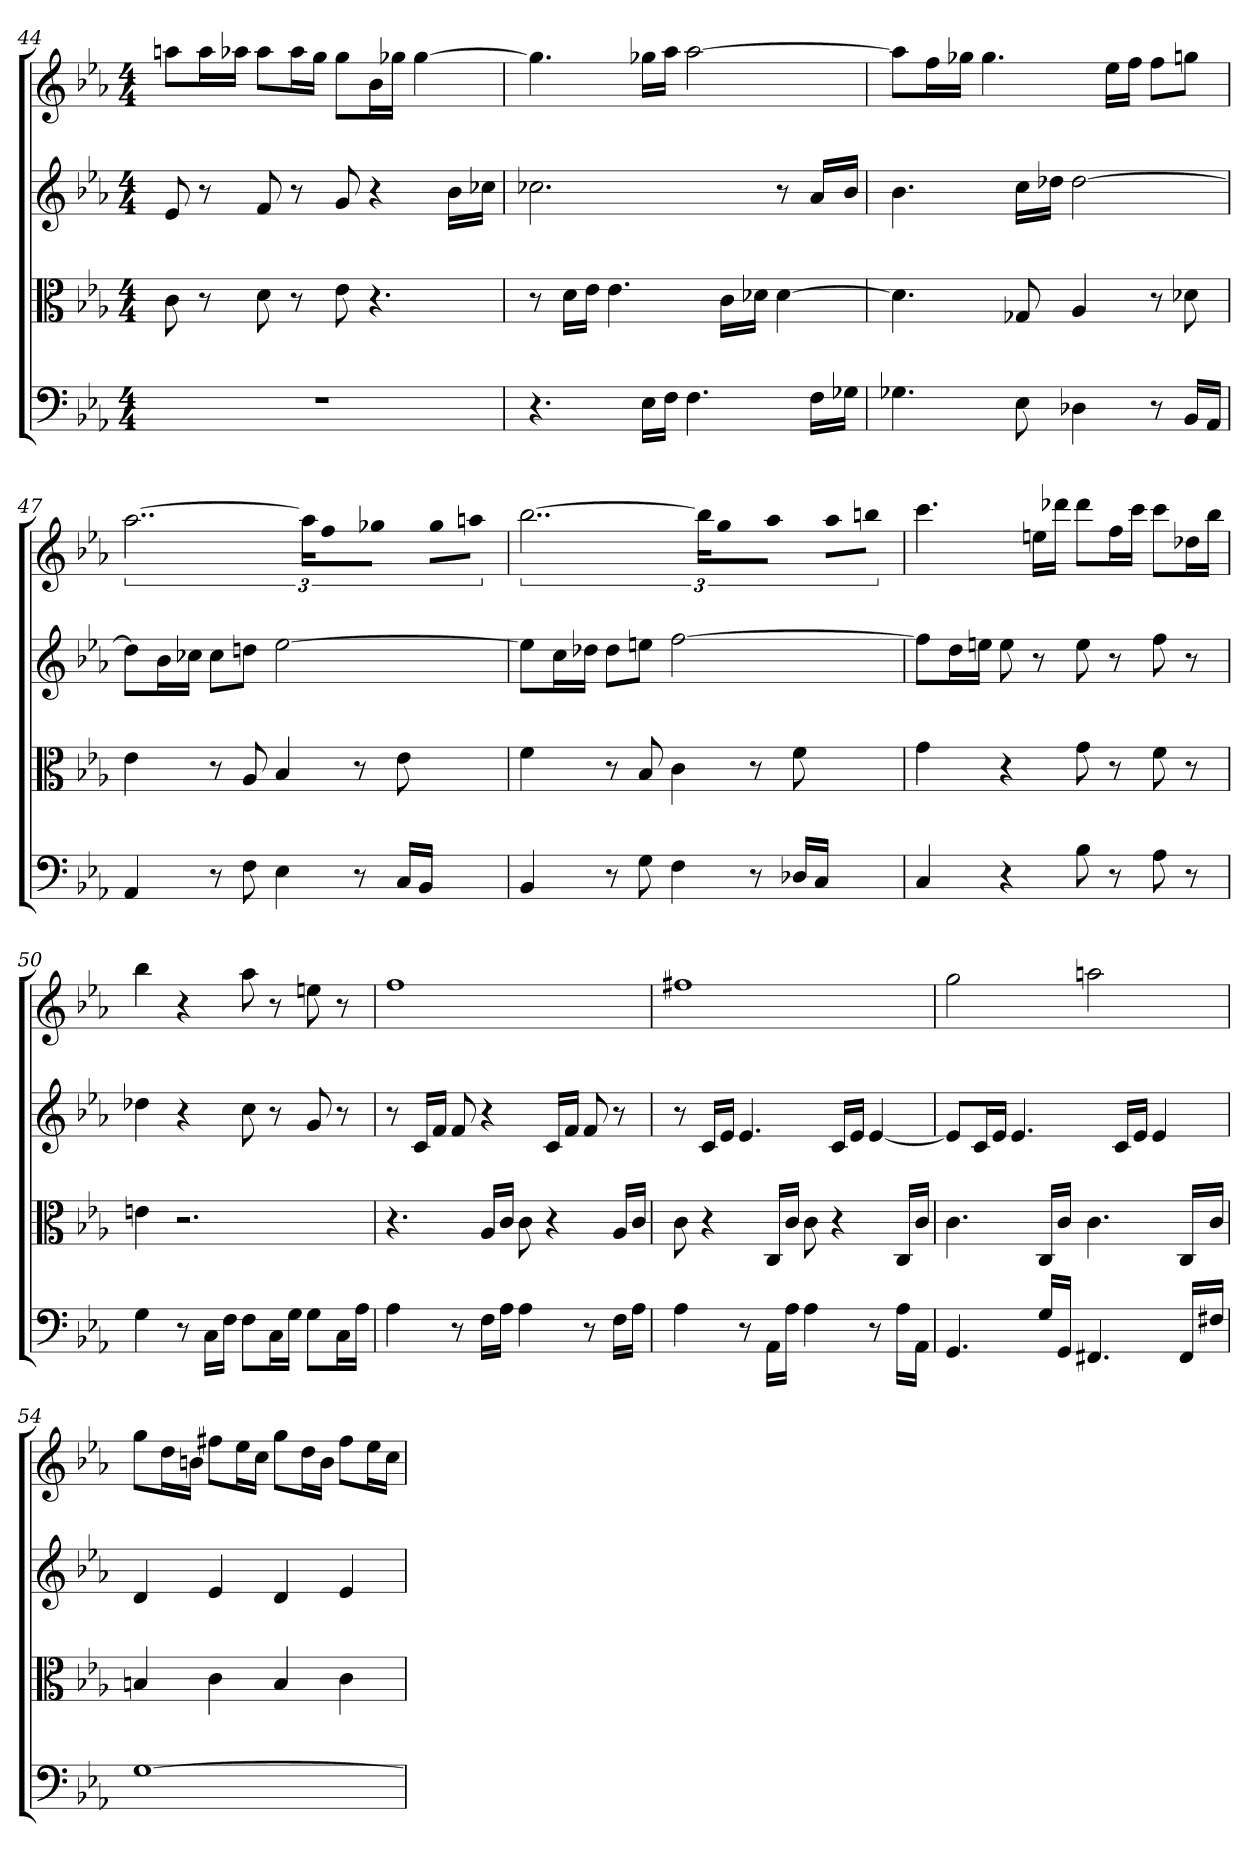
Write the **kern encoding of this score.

**kern	**kern	**kern	**kern
*part4	*part3	*part2	*part1
*staff4	*staff3	*staff2	*staff1
*clefF4	*clefC3	*	*
*k[b-e-a-]	*k[b-e-a-]	*k[b-e-a-]	*k[b-e-a-]
*E-:	*E-:	*E-:	*E-:
*M4/4	*M4/4	*M4/4	*M4/4
=44	=44	=44	=44
1r	8c	8e-	8aanL
.	8r	8r	16aaL
.	.	.	16aa-XJJ
.	8d	8f	8aa-L
.	8r	8r	16aa-L
.	.	.	16ggJJ
.	8e-	8g	8ggL
.	4.r	4r	16b-L
.	.	.	16gg-XJJ
.	.	.	[4gg-
.	.	16b-LL	.
.	.	16cc-XJJ	.
=45	=45	=45	=45
4.r	8r	2.cc-X	4.gg-]
.	16d\LL	.	.
.	16e-\JJ	.	.
.	4.e-	.	.
16E-\LL	.	.	16gg-XLL
16F\JJ	.	.	16aa-JJ
4.F	.	.	[2aa-
.	16c\LL	.	.
.	16d-X\JJ	.	.
.	[4d-	8r	.
16F\LL	.	16a-LL	.
16G-X\JJ	.	16b-JJ	.
=46	=46	=46	=46
4.G-X	4.d-]	4.b-	8aa-L]
.	.	.	16ffL
.	.	.	16gg-XJJ
.	.	.	4.gg-
8E-	8G-X	16ccLL	.
.	.	16dd-XJJ	.
4D-X	4A-	[2dd-	.
.	.	.	16ee-LL
.	.	.	16ffJJ
8r	8r	.	8ffL
16BB-/LL	8d-X	.	8ggnJ
16AA-/JJ	.	.	.
=47	=47	=47	=47
4AA-	4e-	8dd-L]	[3..aa-
.	.	16b-L	.
.	.	16cc-XJJ	.
8r	8r	8cc-L	.
8F	8A-	8ddnJ	.
4E-	4B-	[2ee-	.
.	.	.	24aa-LL]
.	.	.	16ff
.	.	.	16gg-XJJ
8r	8r	.	8gg-L
16C/LL	8e-	.	8aanJ
16BB-/JJ	.	.	.
=48	=48	=48	=48
4BB-	4f	8ee-L]	[3..bb-
.	.	16ccL	.
.	.	16dd-XJJ	.
8r	8r	8dd-L	.
8G	8B-	8eenJ	.
4F	4c	[2ff	.
.	.	.	24bb-LL]
.	.	.	16gg
.	.	.	16aa-JJ
8r	8r	.	8aa-L
16D-X/LL	8f	.	8bbnJ
16C/JJ	.	.	.
=49	=49	=49	=49
4C	4g	8ffL]	4.ccc
.	.	16ddL	.
.	.	16eenJJ	.
4r	4r	8ee	.
.	.	8r	16eenLL
.	.	.	16ddd-XJJ
8B-	8g	8ee	8ddd-L
8r	8r	8r	16ffL
.	.	.	16cccJJ
8A-	8f	8ff	8cccL
8r	8r	8r	16dd-XL
.	.	.	16bb-JJ
=50	=50	=50	=50
4G	4en	4dd-X	4bb-
8r	2.r	4r	4r
16C\LL	.	.	.
16F\JJ	.	.	.
8F\L	.	8cc	8aa-
16C\L	.	8r	8r
16G\JJ	.	.	.
8G\L	.	8g	8een
16C\L	.	8r	8r
16A-\JJ	.	.	.
=51	=51	=51	=51
4A-	4.r	8r	1ff
.	.	16cLL	.
.	.	16fJJ	.
8r	.	8f	.
16F\LL	16A-/LL	4r	.
16A-\JJ	16c/JJ	.	.
4A-	8c	.	.
.	4r	16cLL	.
.	.	16fJJ	.
8r	.	8f	.
16F\LL	16A-/LL	8r	.
16A-\JJ	16c/JJ	.	.
=52	=52	=52	=52
4A-	8c	8r	1ff#X
.	4r	16cLL	.
.	.	16e-JJ	.
8r	.	4.e-	.
16AA-\LL	16C/LL	.	.
16A-\JJ	16c/JJ	.	.
4A-	8c	.	.
.	4r	16cLL	.
.	.	16e-JJ	.
8r	.	[4e-	.
16A-\LL	16C/LL	.	.
16AA-\JJ	16c/JJ	.	.
=53	=53	=53	=53
4.GG	4.c	8e-L]	2gg
.	.	16cL	.
.	.	16e-JJ	.
.	.	4.e-	.
16G/LL	16C/LL	.	.
16GG/JJ	16c/JJ	.	.
4.FF#X	4.c	.	2aan
.	.	16cLL	.
.	.	16e-JJ	.
.	.	4e-	.
16FF#/LL	16C/LL	.	.
16F#X/JJ	16c/JJ	.	.
=54	=54	=54	=54
[1G	4Bn	4d	8ggL
.	.	.	16ddL
.	.	.	16bnJJ
.	4c	4e-	8ff#XL
.	.	.	16ee-L
.	.	.	16ccJJ
.	4B	4d	8ggL
.	.	.	16ddL
.	.	.	16bJJ
.	4c	4e-	8ff#L
.	.	.	16ee-L
.	.	.	16ccJJ
=	=	=	=
*-	*-	*-	*-
